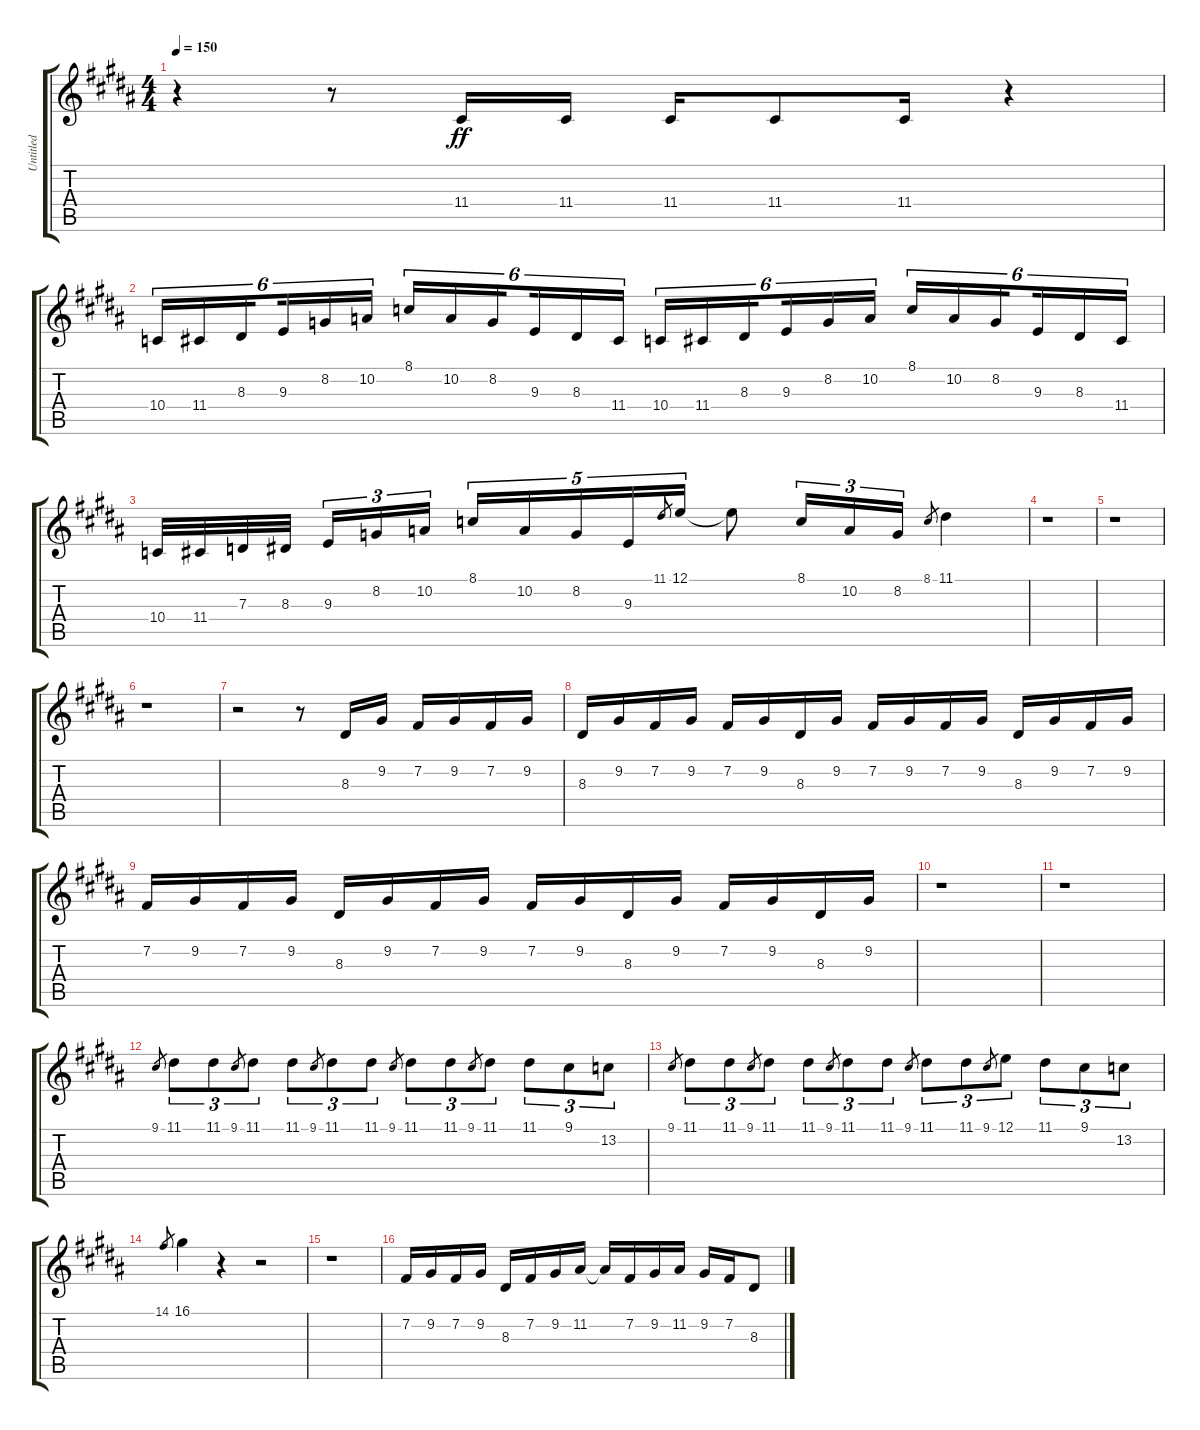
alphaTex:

\track ("Untitled" "Untitled") {instrument bassoon}
\staff {score tabs}
\tuning (E4 B3 G3 D3 A2 E2) {hide}
\ts (4 4)
\tempo 150
\clef g2
\ks b
r.4{dy ff} r.8 11.4.16 11.4.16 11.4.16 11.4.8 11.4.16 r.4 |
\ks g#minor
10.4.16{tu (6 4)} 11.4.16{tu (6 4)} 8.3.16{tu (6 4) beam splitsecondary} 9.3.16{tu (6 4)} 8.2.16{tu (6 4)} 10.2.16{tu (6 4)} 8.1.16{tu (6 4)} 10.2.16{tu (6 4)} 8.2.16{tu (6 4) beam splitsecondary} 9.3.16{tu (6 4)} 8.3.16{tu (6 4)} 11.4.16{tu (6 4)} 10.4.16{tu (6 4)} 11.4.16{tu (6 4)} 8.3.16{tu (6 4) beam splitsecondary} 9.3.16{tu (6 4)} 8.2.16{tu (6 4)} 10.2.16{tu (6 4)} 8.1.16{tu (6 4)} 10.2.16{tu (6 4)} 8.2.16{tu (6 4) beam splitsecondary} 9.3.16{tu (6 4)} 8.3.16{tu (6 4)} 11.4.16{tu (6 4)} |
\ks b
10.4.32 11.4.32 7.3.32 8.3.32{beam splitsecondary} 9.3.16{tu (3 2)} 8.2.16{tu (3 2)} 10.2.16{tu (3 2)} 8.1.16{tu (5 4)} 10.2.16{tu (5 4)} 8.2.16{tu (5 4)} 9.3.16{tu (5 4)} 11.1.8{gr} 12.1.16{tu (5 4)} 12.1{t}.8 8.1.16{tu (3 2)} 10.2.16{tu (3 2)} 8.2.16{tu (3 2)} 8.1.8{gr} 11.1.4 |
r.1 |
r.1 |
r.1 |
\ks g#minor
r.2 r.8 8.3.16 9.2.16 7.2.16 9.2.16 7.2.16 9.2.16 |
\ks b
8.3.16 9.2.16 7.2.16 9.2.16 7.2.16 9.2.16 8.3.16 9.2.16 7.2.16 9.2.16 7.2.16 9.2.16 8.3.16 9.2.16 7.2.16 9.2.16 |
\ks g#minor
7.2.16 9.2.16 7.2.16 9.2.16 8.3.16 9.2.16 7.2.16 9.2.16 7.2.16 9.2.16 8.3.16 9.2.16 7.2.16 9.2.16 8.3.16 9.2.16 |
\ks b
r.1 |
\ks g#minor
r.1 |
\ks b
9.1.8{gr} 11.1.8{tu (3 2)} 11.1.8{tu (3 2)} 9.1.8{gr} 11.1.8{tu (3 2)} 11.1.8{tu (3 2)} 9.1.8{gr} 11.1.8{tu (3 2)} 11.1.8{tu (3 2)} 9.1.8{gr} 11.1.8{tu (3 2)} 11.1.8{tu (3 2)} 9.1.8{gr} 11.1.8{tu (3 2)} 11.1.8{tu (3 2)} 9.1.8{tu (3 2)} 13.2.8{tu (3 2)} |
\ks g#minor
9.1.8{gr} 11.1.8{tu (3 2)} 11.1.8{tu (3 2)} 9.1.8{gr} 11.1.8{tu (3 2)} 11.1.8{tu (3 2)} 9.1.8{gr} 11.1.8{tu (3 2)} 11.1.8{tu (3 2)} 9.1.8{gr} 11.1.8{tu (3 2)} 11.1.8{tu (3 2)} 9.1.8{gr} 12.1.8{tu (3 2)} 11.1.8{tu (3 2)} 9.1.8{tu (3 2)} 13.2.8{tu (3 2)} |
\ks b
14.1.8{gr} 16.1.4 r.4 r.2 |
\ks g#minor
r.1 |
\ks b
7.2.16 9.2.16 7.2.16 9.2.16 8.3.16 7.2.16 9.2.16 11.2.16 11.2{t}.16 7.2.16 9.2.16 11.2.16 9.2.16 7.2.16 8.3.8
